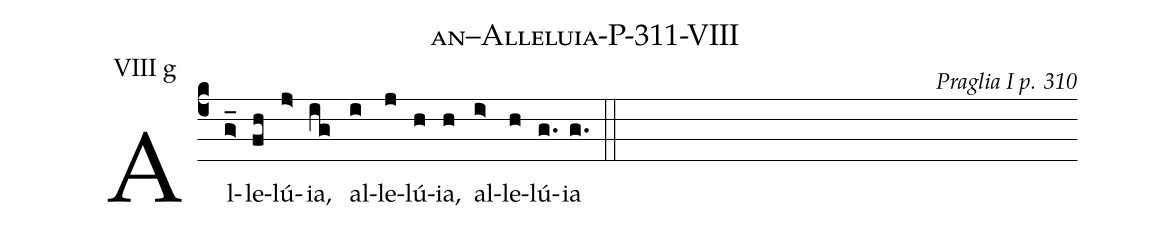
name: an--Alleluia-P-311-VIII ;
commentary: Praglia I p. 310;
annotation: VIII g;
%%
(c4) Al(g>_)le(fh)lú(j>)ia,(ig) al(i)le(j)lú(h)ia,(h) al(i>)le(h)lú(g.)ia(g.) (::)
